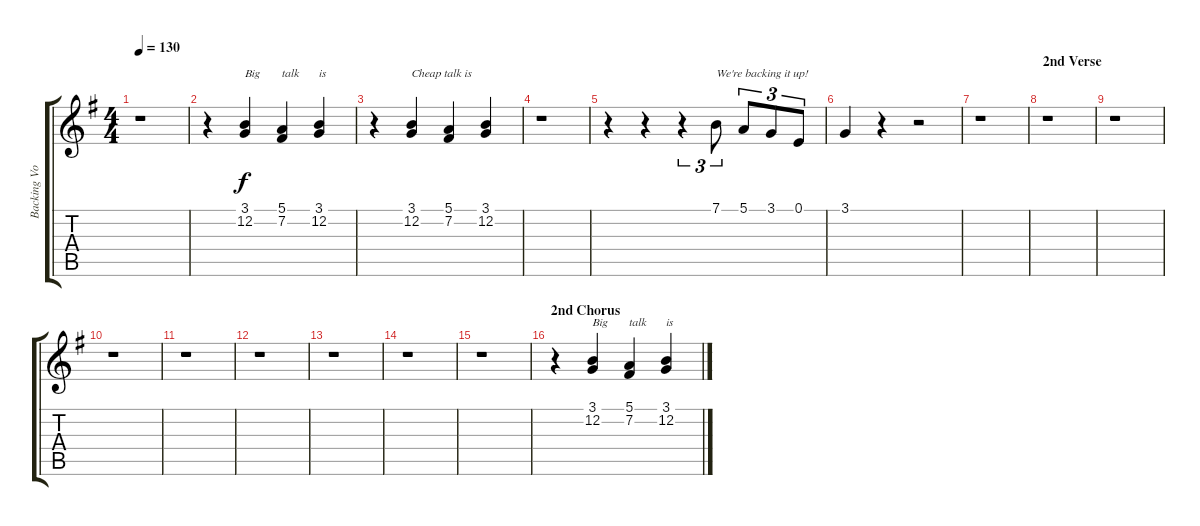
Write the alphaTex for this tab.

\track ("Backing Vocals" "Backing Vo") {instrument lead6voice}
\staff {score tabs}
\tuning (E4 B3 G3 D3 A2 E2) {hide}
\ts (4 4)
\tempo 130
\clef g2
\ks g
r.1{dy f} |
r.4 (3.1 12.2).4{txt "Big"} (5.1 7.2).4{txt "talk"} (3.1 12.2).4{txt "is"} |
r.4 (3.1 12.2).4{txt "Cheap talk is"} (5.1 7.2).4 (3.1 12.2).4 |
r.1 |
r.4 r.4 r.4{tu (3 2)} 7.1.8{tu (3 2) txt "We're backing it up!"} 5.1.8{tu (3 2)} 3.1.8{tu (3 2)} 0.1.8{tu (3 2)} |
3.1.4 r.4 r.2 |
r.1 |
\section ("" "2nd Verse")
r.1 |
r.1 |
r.1 |
r.1 |
r.1 |
r.1 |
r.1 |
r.1 |
\section ("" "2nd Chorus")
r.4 (3.1 12.2).4{txt "Big"} (5.1 7.2).4{txt "talk"} (3.1 12.2).4{txt "is"}
